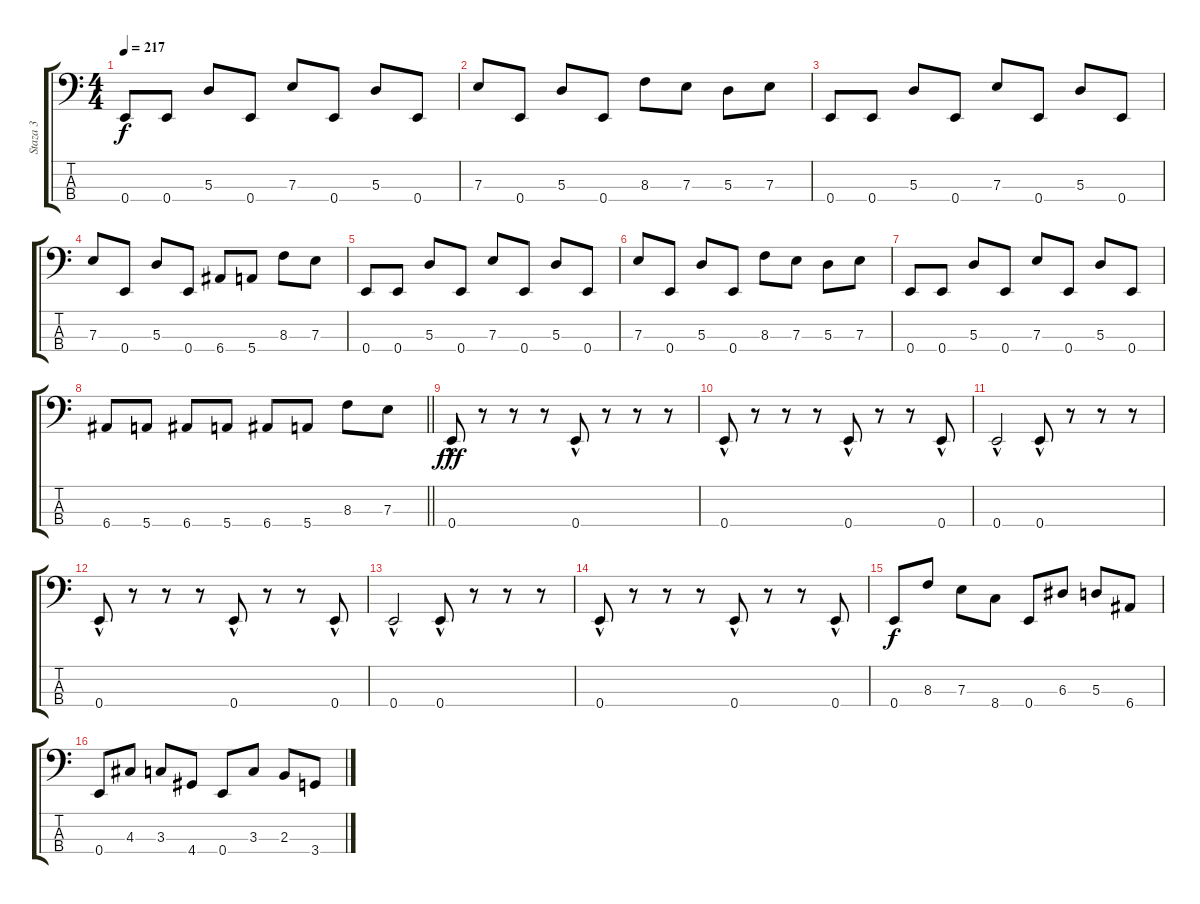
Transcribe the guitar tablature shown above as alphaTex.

\track ("Staza 3" "Staza 3") {instrument electricbasspick}
\staff {score tabs}
\tuning (G2 D2 A1 E1) {hide}
\ts (4 4)
\tempo 217
\clef f4
\ks c
0.4.8{dy f} 0.4.8 5.3.8 0.4.8 7.3.8 0.4.8 5.3.8 0.4.8 |
7.3.8 0.4.8 5.3.8 0.4.8 8.3.8 7.3.8 5.3.8 7.3.8 |
0.4.8 0.4.8 5.3.8 0.4.8 7.3.8 0.4.8 5.3.8 0.4.8 |
7.3.8 0.4.8 5.3.8 0.4.8 6.4.8 5.4.8 8.3.8 7.3.8 |
0.4.8 0.4.8 5.3.8 0.4.8 7.3.8 0.4.8 5.3.8 0.4.8 |
7.3.8 0.4.8 5.3.8 0.4.8 8.3.8 7.3.8 5.3.8 7.3.8 |
0.4.8 0.4.8 5.3.8 0.4.8 7.3.8 0.4.8 5.3.8 0.4.8 |
\barLineRight lightlight
6.4.8 5.4.8 6.4.8 5.4.8 6.4.8 5.4.8 8.3.8 7.3.8 |
\section ("" "")
0.4{hac}.8{dy fff} r.8 r.8 r.8 0.4{hac}.8 r.8 r.8 r.8 |
0.4{hac}.8 r.8 r.8 r.8 0.4{hac}.8 r.8 r.8 0.4{hac}.8 |
0.4{hac}.2 0.4{hac}.8 r.8 r.8 r.8 |
0.4{hac}.8 r.8 r.8 r.8 0.4{hac}.8 r.8 r.8 0.4{hac}.8 |
0.4{hac}.2 0.4{hac}.8 r.8 r.8 r.8 |
0.4{hac}.8 r.8 r.8 r.8 0.4{hac}.8 r.8 r.8 0.4{hac}.8 |
0.4.8{dy f} 8.3.8 7.3.8 8.4.8 0.4.8 6.3.8 5.3.8 6.4.8 |
0.4.8 4.3.8 3.3.8 4.4.8 0.4.8 3.3.8 2.3.8 3.4.8
